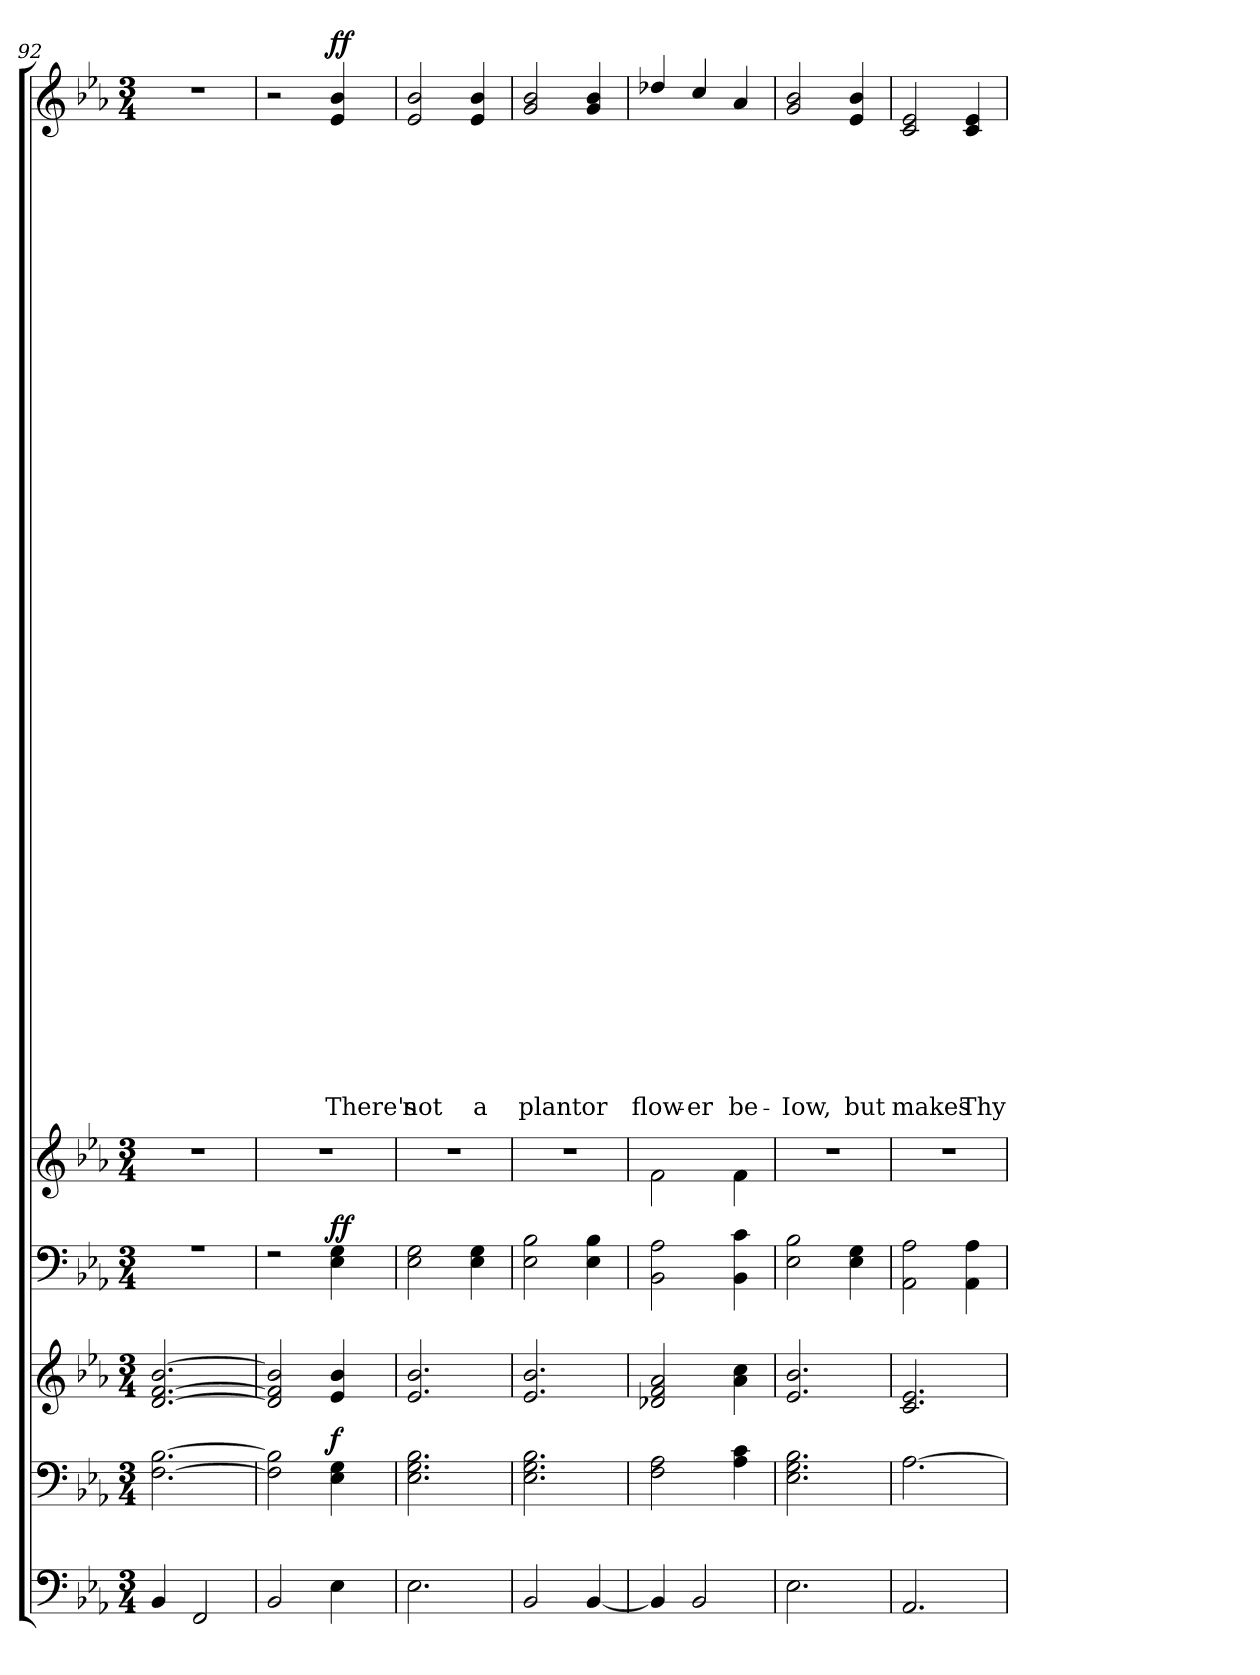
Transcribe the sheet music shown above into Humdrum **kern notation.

**kern	**kern	**kern	**dynam	**kern	**dynam	**kern	**kern	**text	**text	**text	**text	**text	**text	**text	**text	**text	**text	**text	**text	**text	**text	**text	**text	**text	**text	**text	**text	**text	**text	**text	**text	**text	**text	**text	**text	**text	**text	**text	**text	**text	**text	**text	**text	**text	**text	**text	**text	**text	**dynam
*part6	*part5	*part4	*part4	*part3	*part3	*part2	*part1	*part1	*part1	*part1	*part1	*part1	*part1	*part1	*part1	*part1	*part1	*part1	*part1	*part1	*part1	*part1	*part1	*part1	*part1	*part1	*part1	*part1	*part1	*part1	*part1	*part1	*part1	*part1	*part1	*part1	*part1	*part1	*part1	*part1	*part1	*part1	*part1	*part1	*part1	*part1	*part1	*part1	*part1
*staff6	*staff5	*staff4	*staff4	*staff3	*staff3	*staff2	*staff1	*staff1	*staff1	*staff1	*staff1	*staff1	*staff1	*staff1	*staff1	*staff1	*staff1	*staff1	*staff1	*staff1	*staff1	*staff1	*staff1	*staff1	*staff1	*staff1	*staff1	*staff1	*staff1	*staff1	*staff1	*staff1	*staff1	*staff1	*staff1	*staff1	*staff1	*staff1	*staff1	*staff1	*staff1	*staff1	*staff1	*staff1	*staff1	*staff1	*staff1	*staff1	*staff1
*clefF4	*clefF4	*clefG2	*	*clefF4	*	*clefG2	*clefG2	*	*	*	*	*	*	*	*	*	*	*	*	*	*	*	*	*	*	*	*	*	*	*	*	*	*	*	*	*	*	*	*	*	*	*	*	*	*	*	*	*	*
*k[b-e-a-]	*k[b-e-a-]	*k[b-e-a-]	*	*k[b-e-a-]	*	*k[b-e-a-]	*k[b-e-a-]	*	*	*	*	*	*	*	*	*	*	*	*	*	*	*	*	*	*	*	*	*	*	*	*	*	*	*	*	*	*	*	*	*	*	*	*	*	*	*	*	*	*
*E-:	*E-:	*E-:	*	*E-:	*	*E-:	*E-:	*	*	*	*	*	*	*	*	*	*	*	*	*	*	*	*	*	*	*	*	*	*	*	*	*	*	*	*	*	*	*	*	*	*	*	*	*	*	*	*	*	*
*M3/4	*M3/4	*M3/4	*	*M3/4	*	*M3/4	*M3/4	*	*	*	*	*	*	*	*	*	*	*	*	*	*	*	*	*	*	*	*	*	*	*	*	*	*	*	*	*	*	*	*	*	*	*	*	*	*	*	*	*	*
=92	=92	=92	=92	=92	=92	=92	=92	=92	=92	=92	=92	=92	=92	=92	=92	=92	=92	=92	=92	=92	=92	=92	=92	=92	=92	=92	=92	=92	=92	=92	=92	=92	=92	=92	=92	=92	=92	=92	=92	=92	=92	=92	=92	=92	=92	=92	=92	=92	=92
*	*^	*^	*	*	*	*	*	*	*	*	*	*	*	*	*	*	*	*	*	*	*	*	*	*	*	*	*	*	*	*	*	*	*	*	*	*	*	*	*	*	*	*	*	*	*	*	*	*	*
!	!	!	!	!	!	!LO:N:vis=1	!	!	!LO:N:vis=1	!	!	!	!	!	!	!	!	!	!	!	!	!	!	!	!	!	!	!	!	!	!	!	!	!	!	!	!	!	!	!	!	!	!	!	!	!	!	!	!	!	!
*	*	*	*	*	*	*^	*	*	*	*	*	*	*	*	*	*	*	*	*	*	*	*	*	*	*	*	*	*	*	*	*	*	*	*	*	*	*	*	*	*	*	*	*	*	*	*	*	*	*	*	*
4BB-/	[<2.F\ [>2.B-\	2.ryy	[<2.d/ [<2.f/ [>2.b-/	2.ryy	.	2.r	2.ryy	.	2.r	2.r	.	.	.	.	.	.	.	.	.	.	.	.	.	.	.	.	.	.	.	.	.	.	.	.	.	.	.	.	.	.	.	.	.	.	.	.	.	.	.	.	.	.
2FF/	.	.	.	.	.	.	.	.	.	.	.	.	.	.	.	.	.	.	.	.	.	.	.	.	.	.	.	.	.	.	.	.	.	.	.	.	.	.	.	.	.	.	.	.	.	.	.	.	.	.	.	.
=93	=93	=93	=93	=93	=93	=93	=93	=93	=93	=93	=93	=93	=93	=93	=93	=93	=93	=93	=93	=93	=93	=93	=93	=93	=93	=93	=93	=93	=93	=93	=93	=93	=93	=93	=93	=93	=93	=93	=93	=93	=93	=93	=93	=93	=93	=93	=93	=93	=93	=93	=93	=93
2BB-/	2F\] 2B-\]	2.ryy	2d/] 2f/] 2b-/]	2.ryy	.	2rF	2.ryy	.	2.r	2r	.	.	.	.	.	.	.	.	.	.	.	.	.	.	.	.	.	.	.	.	.	.	.	.	.	.	.	.	.	.	.	.	.	.	.	.	.	.	.	.	.	.
!	!	!	!	!	!LO:DY:b	!	!	!LO:DY:a	!	!	!	!	!	!	!	!	!	!	!	!	!	!	!	!	!	!	!	!	!	!	!	!	!	!	!	!	!	!	!	!	!	!	!	!	!	!	!	!	!	!	!LO:LY:b	!LO:DY:a
4E-\	4E-\ 4G\	.	4e-/ 4b-/	.	f	4E-\ 4G\	.	ff	.	4e-/ 4b-/	.	.	.	.	.	.	.	.	.	.	.	.	.	.	.	.	.	.	.	.	.	.	.	.	.	.	.	.	.	.	.	.	.	.	.	.	.	.	.	.	There's	ff
=94	=94	=94	=94	=94	=94	=94	=94	=94	=94	=94	=94	=94	=94	=94	=94	=94	=94	=94	=94	=94	=94	=94	=94	=94	=94	=94	=94	=94	=94	=94	=94	=94	=94	=94	=94	=94	=94	=94	=94	=94	=94	=94	=94	=94	=94	=94	=94	=94	=94	=94	=94	=94
!	!	!	!	!	!	!	!	!	!	!	!	!	!	!	!	!	!	!	!	!	!	!	!	!	!	!	!	!	!	!	!	!	!	!	!	!	!	!	!	!	!	!	!	!	!	!	!	!	!	!	!LO:LY:b	!
2.E-\	2.E-\ 2.G\ 2.B-\	2.ryy	2.e-/ 2.b-/	2.ryy	.	2E-\ 2G\	2.ryy	.	2.r	2e-/ 2b-/	.	.	.	.	.	.	.	.	.	.	.	.	.	.	.	.	.	.	.	.	.	.	.	.	.	.	.	.	.	.	.	.	.	.	.	.	.	.	.	.	not	.
!	!	!	!	!	!	!	!	!	!	!	!	!	!	!	!	!	!	!	!	!	!	!	!	!	!	!	!	!	!	!	!	!	!	!	!	!	!	!	!	!	!	!	!	!	!	!	!	!	!	!	!LO:LY:b	!
.	.	.	.	.	.	4E-\ 4G\	.	.	.	4e-/ 4b-/	.	.	.	.	.	.	.	.	.	.	.	.	.	.	.	.	.	.	.	.	.	.	.	.	.	.	.	.	.	.	.	.	.	.	.	.	.	.	.	.	a	.
=95	=95	=95	=95	=95	=95	=95	=95	=95	=95	=95	=95	=95	=95	=95	=95	=95	=95	=95	=95	=95	=95	=95	=95	=95	=95	=95	=95	=95	=95	=95	=95	=95	=95	=95	=95	=95	=95	=95	=95	=95	=95	=95	=95	=95	=95	=95	=95	=95	=95	=95	=95	=95
!	!	!	!	!	!	!	!	!	!	!	!	!	!	!	!	!	!	!	!	!	!	!	!	!	!	!	!	!	!	!	!	!	!	!	!	!	!	!	!	!	!	!	!	!	!	!	!	!	!	!	!LO:LY:b	!
2BB-/	2.E-\ 2.G\ 2.B-\	2.ryy	2.e-/ 2.b-/	2.ryy	.	2E-\ 2B-\	2.ryy	.	2.r	2g/ 2b-/	.	.	.	.	.	.	.	.	.	.	.	.	.	.	.	.	.	.	.	.	.	.	.	.	.	.	.	.	.	.	.	.	.	.	.	.	.	.	.	.	plant	.
!	!	!	!	!	!	!	!	!	!	!	!	!	!	!	!	!	!	!	!	!	!	!	!	!	!	!	!	!	!	!	!	!	!	!	!	!	!	!	!	!	!	!	!	!	!	!	!	!	!	!	!LO:LY:b	!
[<4BB-/	.	.	.	.	.	4E-\ 4B-\	.	.	.	4g/ 4b-/	.	.	.	.	.	.	.	.	.	.	.	.	.	.	.	.	.	.	.	.	.	.	.	.	.	.	.	.	.	.	.	.	.	.	.	.	.	.	.	.	or	.
!!LO:PB:g=z
=96	=96	=96	=96	=96	=96	=96	=96	=96	=96	=96	=96	=96	=96	=96	=96	=96	=96	=96	=96	=96	=96	=96	=96	=96	=96	=96	=96	=96	=96	=96	=96	=96	=96	=96	=96	=96	=96	=96	=96	=96	=96	=96	=96	=96	=96	=96	=96	=96	=96	=96	=96	=96
!	!	!	!	!	!	!	!	!	!	!	!	!	!	!	!	!	!	!	!	!	!	!	!	!	!	!	!	!	!	!	!	!	!	!	!	!	!	!	!	!	!	!	!	!	!	!	!	!	!	!	!LO:LY:b	!
4BB-/]	2F\ 2A-\	2.ryy	2d-i/ 2f/ 2a-/	2.ryy	.	2BB-\ 2A-\	2.ryy	.	2f\	4dd-i/	.	.	.	.	.	.	.	.	.	.	.	.	.	.	.	.	.	.	.	.	.	.	.	.	.	.	.	.	.	.	.	.	.	.	.	.	.	.	.	.	flow-	.
!	!	!	!	!	!	!	!	!	!	!	!	!	!	!	!	!	!	!	!	!	!	!	!	!	!	!	!	!	!	!	!	!	!	!	!	!	!	!	!	!	!	!	!	!	!	!	!	!	!	!	!LO:LY:b	!
2BB-/	.	.	.	.	.	.	.	.	.	4cc/	.	.	.	.	.	.	.	.	.	.	.	.	.	.	.	.	.	.	.	.	.	.	.	.	.	.	.	.	.	.	.	.	.	.	.	.	.	.	.	.	-er	.
!	!	!	!	!	!	!	!	!	!	!	!	!	!	!	!	!	!	!	!	!	!	!	!	!	!	!	!	!	!	!	!	!	!	!	!	!	!	!	!	!	!	!	!	!	!	!	!	!	!	!	!LO:LY:b	!
.	4A-\ 4c\	.	4a-\ 4cc\	.	.	4BB-\ 4c\	.	.	4f\	4a-/	.	.	.	.	.	.	.	.	.	.	.	.	.	.	.	.	.	.	.	.	.	.	.	.	.	.	.	.	.	.	.	.	.	.	.	.	.	.	.	.	be-	.
=97	=97	=97	=97	=97	=97	=97	=97	=97	=97	=97	=97	=97	=97	=97	=97	=97	=97	=97	=97	=97	=97	=97	=97	=97	=97	=97	=97	=97	=97	=97	=97	=97	=97	=97	=97	=97	=97	=97	=97	=97	=97	=97	=97	=97	=97	=97	=97	=97	=97	=97	=97	=97
!	!	!	!	!	!	!	!	!	!	!	!	!	!	!	!	!	!	!	!	!	!	!	!	!	!	!	!	!	!	!	!	!	!	!	!	!	!	!	!	!	!	!	!	!	!	!	!	!	!	!	!LO:LY:b	!
2.E-\	2.E-\ 2.G\ 2.B-\	2.ryy	2.e-/ 2.b-/	2.ryy	.	2E-\ 2B-\	2.ryy	.	2.r	2g/ 2b-/	.	.	.	.	.	.	.	.	.	.	.	.	.	.	.	.	.	.	.	.	.	.	.	.	.	.	.	.	.	.	.	.	.	.	.	.	.	.	.	.	-Iow,	.
!	!	!	!	!	!	!	!	!	!	!	!	!	!	!	!	!	!	!	!	!	!	!	!	!	!	!	!	!	!	!	!	!	!	!	!	!	!	!	!	!	!	!	!	!	!	!	!	!	!	!	!LO:LY:b	!
.	.	.	.	.	.	4E-\ 4G\	.	.	.	4e-/ 4b-/	.	.	.	.	.	.	.	.	.	.	.	.	.	.	.	.	.	.	.	.	.	.	.	.	.	.	.	.	.	.	.	.	.	.	.	.	.	.	.	.	but	.
=98	=98	=98	=98	=98	=98	=98	=98	=98	=98	=98	=98	=98	=98	=98	=98	=98	=98	=98	=98	=98	=98	=98	=98	=98	=98	=98	=98	=98	=98	=98	=98	=98	=98	=98	=98	=98	=98	=98	=98	=98	=98	=98	=98	=98	=98	=98	=98	=98	=98	=98	=98	=98
!	!	!	!	!	!	!	!	!	!	!	!	!	!	!	!	!	!	!	!	!	!	!	!	!	!	!	!	!	!	!	!	!	!	!	!	!	!	!	!	!	!	!	!	!	!	!	!	!	!	!	!LO:LY:b	!
2.AA-/	[<2.A-\	2.ryy	2.c/ 2.e-/	2.ryy	.	2AA-\ 2A-\	2.ryy	.	2.r	2c/ 2e-/	.	.	.	.	.	.	.	.	.	.	.	.	.	.	.	.	.	.	.	.	.	.	.	.	.	.	.	.	.	.	.	.	.	.	.	.	.	.	.	.	makes	.
!	!	!	!	!	!	!	!	!	!	!	!	!	!	!	!	!	!	!	!	!	!	!	!	!	!	!	!	!	!	!	!	!	!	!	!	!	!	!	!	!	!	!	!	!	!	!	!	!	!	!	!LO:LY:b	!
.	.	.	.	.	.	4AA-\ 4A-\	.	.	.	4c/ 4e-/	.	.	.	.	.	.	.	.	.	.	.	.	.	.	.	.	.	.	.	.	.	.	.	.	.	.	.	.	.	.	.	.	.	.	.	.	.	.	.	.	Thy	.
*	*v	*v	*	*	*	*v	*v	*	*	*	*	*	*	*	*	*	*	*	*	*	*	*	*	*	*	*	*	*	*	*	*	*	*	*	*	*	*	*	*	*	*	*	*	*	*	*	*	*	*	*	*	*
*	*	*v	*v	*	*	*	*	*	*	*	*	*	*	*	*	*	*	*	*	*	*	*	*	*	*	*	*	*	*	*	*	*	*	*	*	*	*	*	*	*	*	*	*	*	*	*	*	*	*	*
=	=	=	=	=	=	=	=	=	=	=	=	=	=	=	=	=	=	=	=	=	=	=	=	=	=	=	=	=	=	=	=	=	=	=	=	=	=	=	=	=	=	=	=	=	=	=	=	=	=
*-	*-	*-	*-	*-	*-	*-	*-	*-	*-	*-	*-	*-	*-	*-	*-	*-	*-	*-	*-	*-	*-	*-	*-	*-	*-	*-	*-	*-	*-	*-	*-	*-	*-	*-	*-	*-	*-	*-	*-	*-	*-	*-	*-	*-	*-	*-	*-	*-	*-
